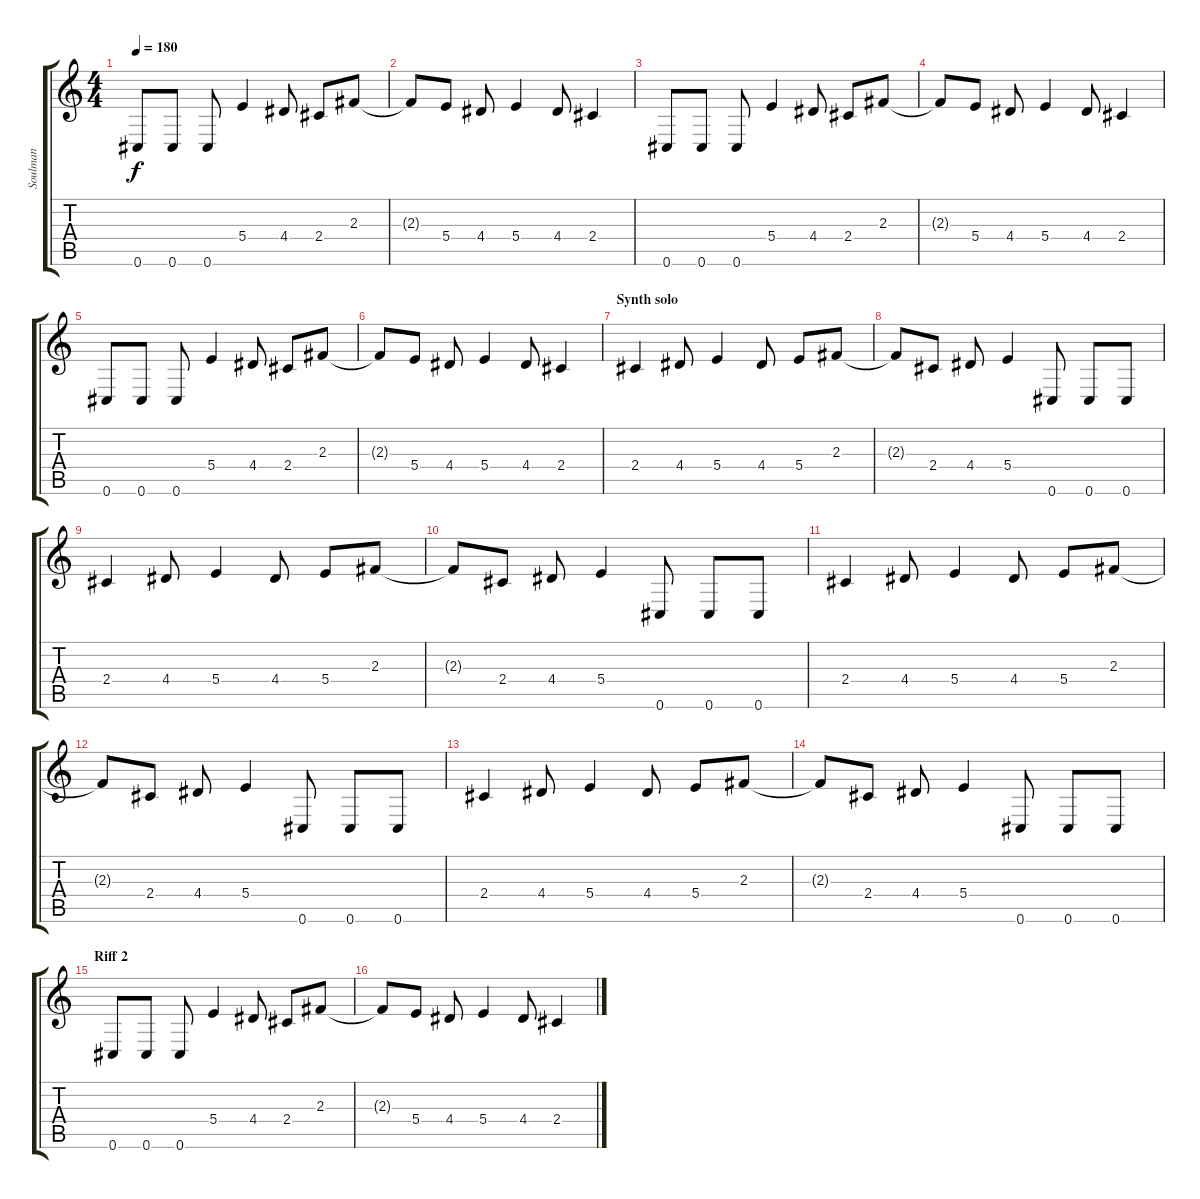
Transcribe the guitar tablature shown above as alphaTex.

\track ("Soulman" "Soulman") {instrument distortionguitar}
\staff {score tabs}
\tuning (Db4 Ab3 E3 B2 Gb2 Db2) {hide}
\ts (4 4)
\tempo 180
\clef g2
\ks c
0.6.8{dy f} 0.6.8 0.6.8 5.4.4 4.4.8 2.4.8 2.3.8 |
2.3{t}.8 5.4.8 4.4.8 5.4.4 4.4.8 2.4.4 |
0.6.8 0.6.8 0.6.8 5.4.4 4.4.8 2.4.8 2.3.8 |
2.3{t}.8 5.4.8 4.4.8 5.4.4 4.4.8 2.4.4 |
0.6.8 0.6.8 0.6.8 5.4.4 4.4.8 2.4.8 2.3.8 |
2.3{t}.8 5.4.8 4.4.8 5.4.4 4.4.8 2.4.4 |
\section ("" "Synth solo")
2.4.4 4.4.8 5.4.4 4.4.8 5.4.8 2.3.8 |
2.3{t}.8 2.4.8 4.4.8 5.4.4 0.6.8 0.6.8 0.6.8 |
2.4.4 4.4.8 5.4.4 4.4.8 5.4.8 2.3.8 |
2.3{t}.8 2.4.8 4.4.8 5.4.4 0.6.8 0.6.8 0.6.8 |
2.4.4 4.4.8 5.4.4 4.4.8 5.4.8 2.3.8 |
2.3{t}.8 2.4.8 4.4.8 5.4.4 0.6.8 0.6.8 0.6.8 |
2.4.4 4.4.8 5.4.4 4.4.8 5.4.8 2.3.8 |
2.3{t}.8 2.4.8 4.4.8 5.4.4 0.6.8 0.6.8 0.6.8 |
\section ("" "Riff 2")
0.6.8 0.6.8 0.6.8 5.4.4 4.4.8 2.4.8 2.3.8 |
2.3{t}.8 5.4.8 4.4.8 5.4.4 4.4.8 2.4.4
